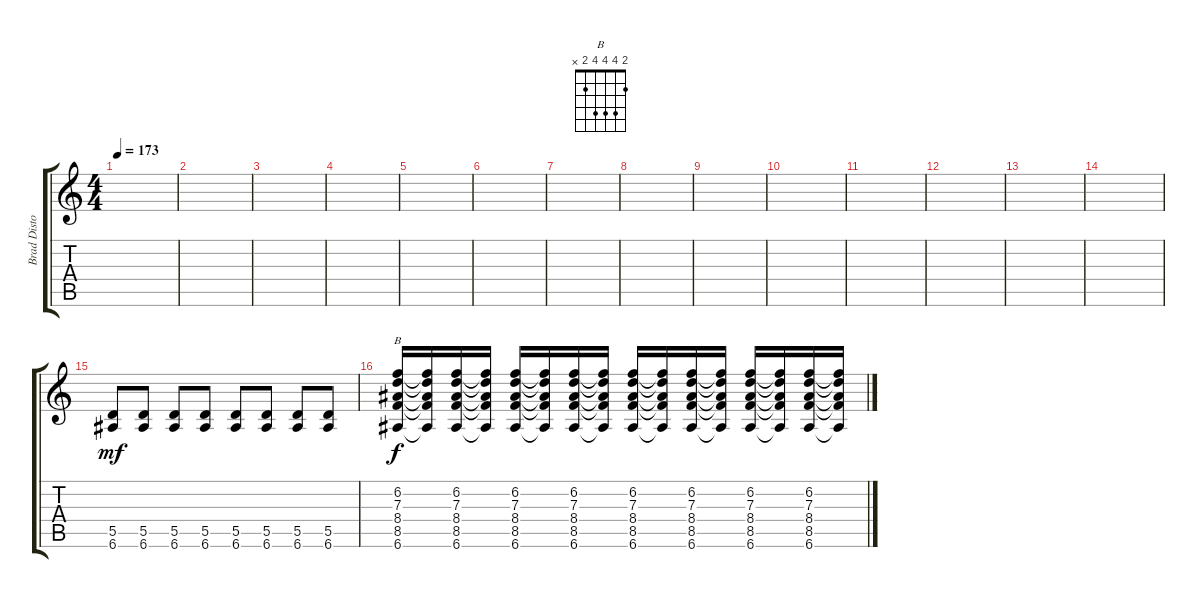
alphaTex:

\track ("Brad Distortion Guitar" "Brad Disto") {instrument distortionguitar}
\staff {score tabs}
\tuning (E4 B3 G3 D3 A2 E2) {hide}
\chord ("B" 2 4 4 4 2 x)
\ts (4 4)
\tempo 173
\clef g2
\ks c
|
|
|
|
|
|
|
|
|
|
|
|
|
|
(5.5 6.6).8{dy mf} (5.5 6.6).8 (5.5 6.6).8 (5.5 6.6).8 (5.5 6.6).8 (5.5 6.6).8 (5.5 6.6).8 (5.5 6.6).8 |
(6.2 7.3 8.4 8.5 6.6).16{ch "B" dy f} (6.2{t} 7.3{t} 8.4{t} 8.5{t} 6.6{t}).16 (6.2 7.3 8.4 8.5 6.6).16 (6.2{t} 7.3{t} 8.4{t} 8.5{t} 6.6{t}).16 (6.2 7.3 8.4 8.5 6.6).16 (6.2{t} 7.3{t} 8.4{t} 8.5{t} 6.6{t}).16 (6.2 7.3 8.4 8.5 6.6).16 (6.2{t} 7.3{t} 8.4{t} 8.5{t} 6.6{t}).16 (6.2 7.3 8.4 8.5 6.6).16 (6.2{t} 7.3{t} 8.4{t} 8.5{t} 6.6{t}).16 (6.2 7.3 8.4 8.5 6.6).16 (6.2{t} 7.3{t} 8.4{t} 8.5{t} 6.6{t}).16 (6.2 7.3 8.4 8.5 6.6).16 (6.2{t} 7.3{t} 8.4{t} 8.5{t} 6.6{t}).16 (6.2 7.3 8.4 8.5 6.6).16 (6.2{t} 7.3{t} 8.4{t} 8.5{t} 6.6{t}).16
